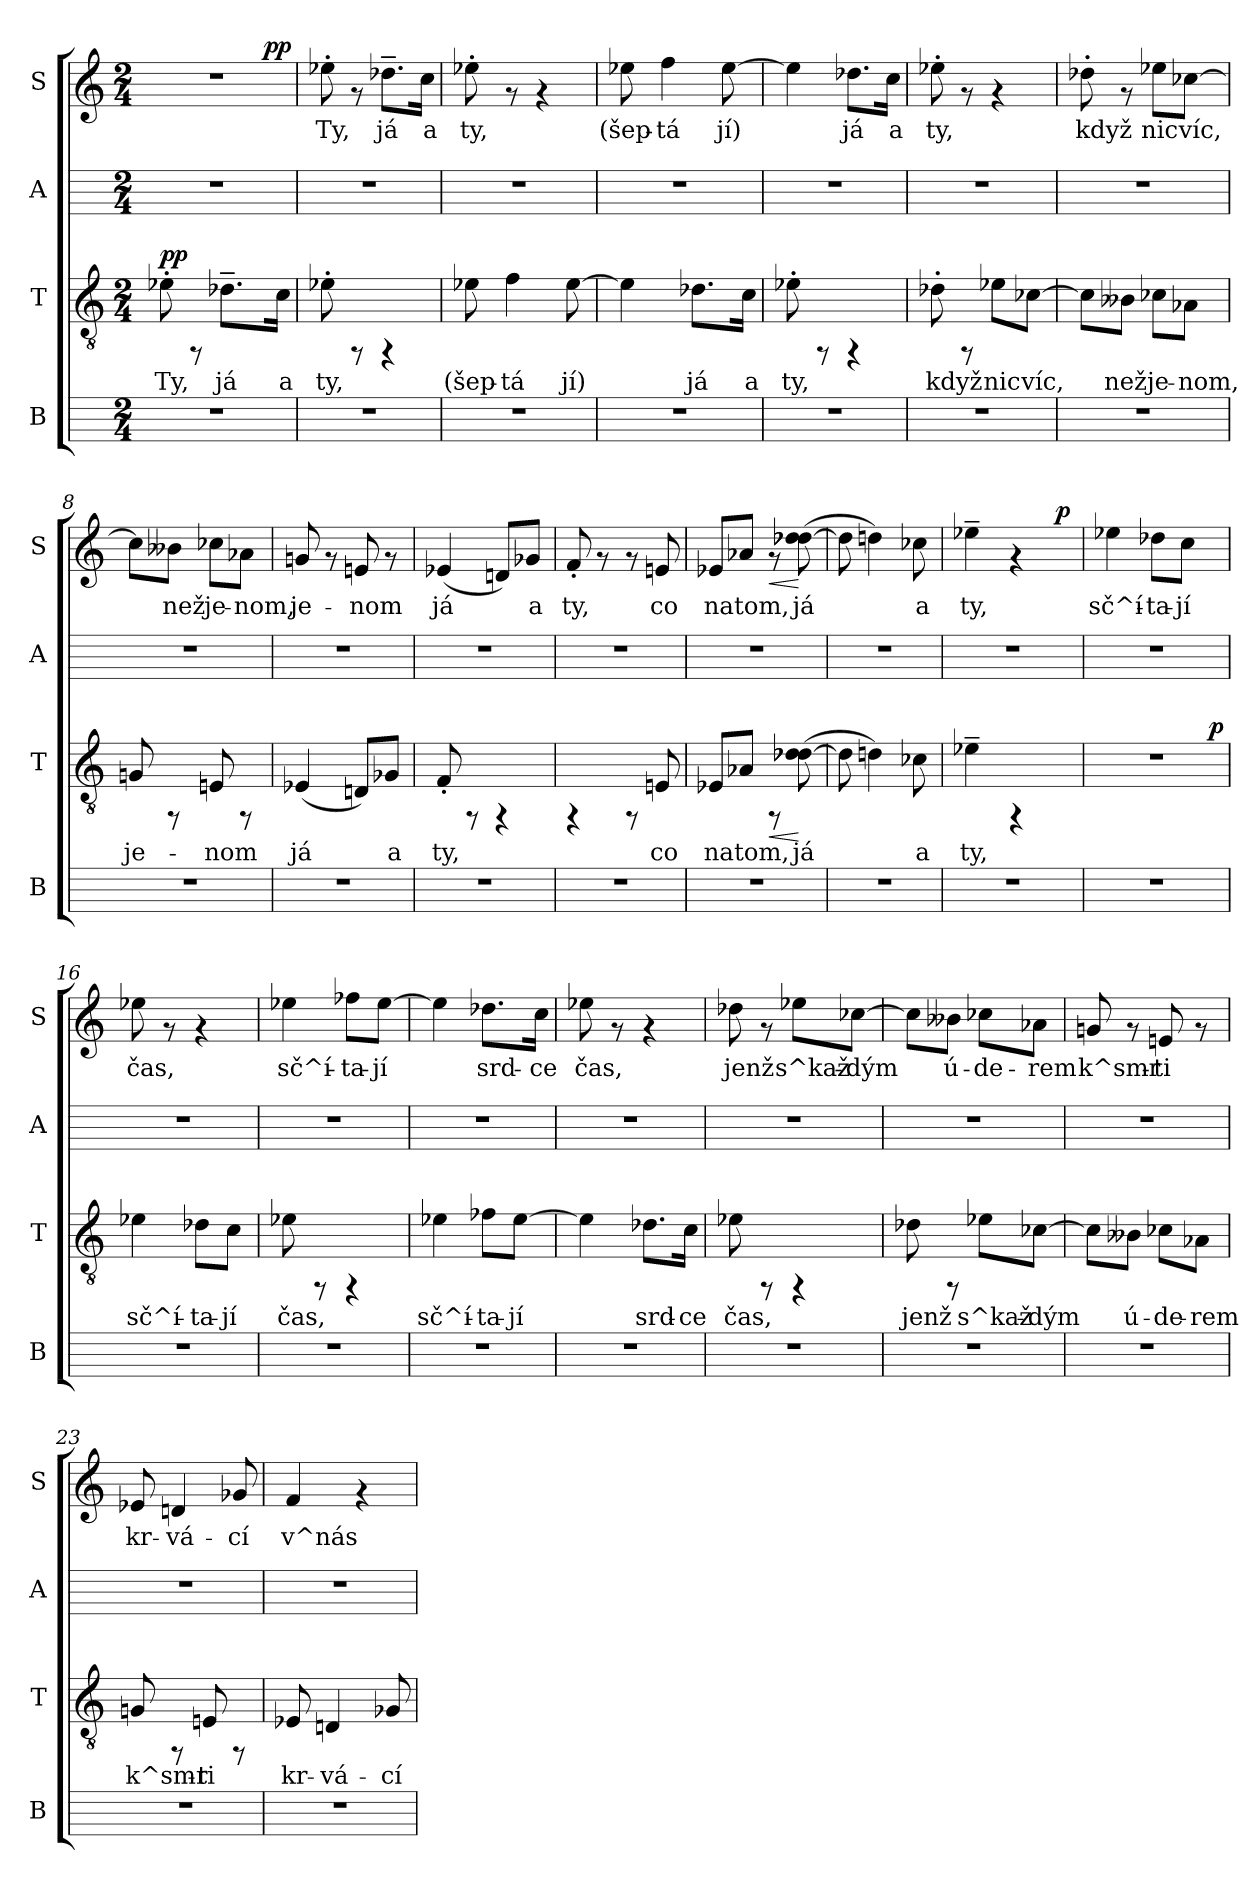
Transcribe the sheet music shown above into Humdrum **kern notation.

**kern	**kern	**text	**dynam	**kern	**kern	**text	**dynam
*part4	*part3	*part3	*part3	*part2	*part1	*part1	*part1
*staff4	*staff3	*staff3	*staff3	*staff2	*staff1	*staff1	*staff1
*I"B	*I"T	*	*	*I"A	*I"S	*	*
*I'B	*I'T	*	*	*I'A	*I'S	*	*
!!LO:PB:g=z
*stria5	*stria5	*	*	*stria5	*stria5	*	*
*	*clefGv2	*	*	*	*clefG2	*	*
*k[]	*k[]	*	*	*k[]	*k[]	*	*
*C:	*C:	*	*	*C:	*C:	*	*
*M2/4	*M2/4	*	*	*M2/4	*M2/4	*	*
=1	=1	=1	=1	=1	=1	=1	=1
!	!	!	!	!	!LO:TX:a:t=Robert Graves	!	!
!	!	!	!	!	!LO:TX:a:t=Allegretto	!	!
!	!	!LO:LY:b:cj	!LO:DY:a	!	!	!	!
*	*	*	*	*	*^	*	*
2r	8e-X'>\	Ty,	pp	2r	2r	4ryy	.	.
.	8rFF	.	.	.	.	.	.	.
!	!	!LO:LY:b:cj	!	!	!	!	!	!
.	8.d-X~>\L	já	.	.	.	8ryy	.	.
.	.	.	.	.	.	32ryy	.	.
!	!	!	!	!	!	!	!	!LO:DY:a
.	.	.	.	.	.	16.ryy	.	pp
!	!	!LO:LY:b:cj	!	!	!	!	!	!
.	16c\Jk	a	.	.	.	.	.	.
=2	=2	=2	=2	=2	=2	=2	=2	=2
!	!	!LO:LY:b:cj	!	!	!	!	!LO:LY:b:cj	!
*	*	*	*	*	*v	*v	*	*
2r	8e-X'>\	ty,	.	2r	8ee-X'>\	Ty,	.
.	8rFF	.	.	.	8rf	.	.
!	!	!	!	!	!	!LO:LY:b:cj	!
.	4rFF	.	.	.	8.dd-X~>\L	já	.
!	!	!	!	!	!	!LO:LY:b:cj	!
.	.	.	.	.	16cc\Jk	a	.
=3	=3	=3	=3	=3	=3	=3	=3
!	!	!LO:LY:b:cj	!	!	!	!LO:LY:b:cj	!
2r	8e-X\	(šep-	.	2r	8ee-X'>\	ty,	.
!	!	!LO:LY:b:cj	!	!	!	!	!
.	4f\	-tá	.	.	8rf	.	.
.	.	.	.	.	4rf	.	.
!	!	!LO:LY:b:cj	!	!	!	!	!
.	[>8e-\	jí)	.	.	.	.	.
=4	=4	=4	=4	=4	=4	=4	=4
!	!	!LO:LY:b:cj	!	!	!	!LO:LY:b:cj	!
2r	4e-\]	.	.	2r	8ee-X\	(šep-	.
!	!	!	!	!	!	!LO:LY:b:cj	!
.	.	.	.	.	4ff\	-tá	.
!	!	!LO:LY:b:cj	!	!	!	!	!
.	8.d-X\L	já	.	.	.	.	.
!	!	!	!	!	!	!LO:LY:b:cj	!
.	.	.	.	.	[>8ee-\	jí)	.
!	!	!LO:LY:b:cj	!	!	!	!	!
.	16c\Jk	a	.	.	.	.	.
=5	=5	=5	=5	=5	=5	=5	=5
!	!	!LO:LY:b:cj	!	!	!	!LO:LY:b:cj	!
2r	8e-X'>\	ty,	.	2r	4ee-\]	.	.
.	8rFF	.	.	.	.	.	.
!	!	!	!	!	!	!LO:LY:b:cj	!
.	4rFF	.	.	.	8.dd-X\L	já	.
!	!	!	!	!	!	!LO:LY:b:cj	!
.	.	.	.	.	16cc\Jk	a	.
=6	=6	=6	=6	=6	=6	=6	=6
!	!	!LO:LY:b:cj	!	!	!	!LO:LY:b:cj	!
2r	8d-X'>\	když	.	2r	8ee-X'>\	ty,	.
.	8rFF	.	.	.	8rf	.	.
!	!	!LO:LY:b:cj	!	!	!	!	!
.	8e-X\L	nic	.	.	4rf	.	.
!	!	!LO:LY:b:cj	!	!	!	!	!
.	[<8c-X\J	víc,	.	.	.	.	.
!!LO:LB:g=z
=7	=7	=7	=7	=7	=7	=7	=7
!	!	!LO:LY:b:cj	!	!	!	!LO:LY:b:cj	!
2r	8c-\L]	.	.	2r	8dd-X'>\	když	.
!	!	!LO:LY:b:cj	!	!	!	!	!
.	8B--X\J	než	.	.	8rf	.	.
!	!	!LO:LY:b:cj	!	!	!	!LO:LY:b:cj	!
.	8c-X\L	je-	.	.	8ee-X\L	nic	.
!	!	!LO:LY:b:cj	!	!	!	!LO:LY:b:cj	!
.	8A-X\J	-nom,	.	.	[>8cc-X\J	víc,	.
=8	=8	=8	=8	=8	=8	=8	=8
!	!	!LO:LY:b:cj	!	!	!	!LO:LY:b:cj	!
2r	8Gn/	je-	.	2r	8cc-\L]	.	.
!	!	!	!	!	!	!LO:LY:b:cj	!
.	8rFF	.	.	.	8b--X\J	než	.
!	!	!LO:LY:b:cj	!	!	!	!LO:LY:b:cj	!
.	8En/	-nom	.	.	8cc-X\L	je-	.
!	!	!	!	!	!	!LO:LY:b:cj	!
.	8rFF	.	.	.	8a-X\J	-nom,	.
=9	=9	=9	=9	=9	=9	=9	=9
!	!	!LO:LY:b:cj	!	!	!	!LO:LY:b:cj	!
2r	(<4E-X/	já	.	2r	8gn/	je-	.
.	.	.	.	.	8rf	.	.
!	!	!LO:LY:b:cj	!	!	!	!LO:LY:b:cj	!
.	8Dn/L)	.	.	.	8en/	-nom	.
!	!	!LO:LY:b:cj	!	!	!	!	!
.	8G-X/J	a	.	.	8rf	.	.
=10	=10	=10	=10	=10	=10	=10	=10
!	!	!LO:LY:b:cj	!	!	!	!LO:LY:b:cj	!
2r	8F'</	ty,	.	2r	(<4e-X/	já	.
.	8rFF	.	.	.	.	.	.
!	!	!	!	!	!	!LO:LY:b:cj	!
.	4rFF	.	.	.	8dn/L)	.	.
!	!	!	!	!	!	!LO:LY:b:cj	!
.	.	.	.	.	8g-X/J	a	.
=11	=11	=11	=11	=11	=11	=11	=11
!	!	!	!	!	!	!LO:LY:b:cj	!
2r	4rFF	.	.	2r	8f'</	ty,	.
.	.	.	.	.	8rf	.	.
.	8rFF	.	.	.	8rf	.	.
!	!	!LO:LY:b:cj	!	!	!	!LO:LY:b:cj	!
.	8En/	co	.	.	8en/	co	.
=12	=12	=12	=12	=12	=12	=12	=12
!	!	!LO:LY:b:cj	!	!	!	!LO:LY:b:cj	!
2r	8E-X/L	na	.	2r	8e-X/L	na	.
!	!	!LO:LY:b:cj	!	!	!	!LO:LY:b:cj	!
.	8A-X/J	tom,	.	.	8a-X/J	tom,	.
!	!	!	!LO:HP:b	!	!	!	!LO:HP:b
.	8rFF	.	<	.	8rf	.	<
!	!	!LO:LY:b:cj	!	!	!	!LO:LY:b:cj	!
.	(>8d-X\ [>8d-X\	já	[	.	(>8dd-X\ [>8dd-X\	já	[
=13	=13	=13	=13	=13	=13	=13	=13
!	!	!LO:LY:b:cj	!	!	!	!LO:LY:b:cj	!
2r	8d-\]	.	.	2r	8dd-\]	.	.
!	!	!LO:LY:b:cj	!	!	!	!LO:LY:b:cj	!
.	4dn\)	.	.	.	4ddn\)	.	.
!	!	!LO:LY:b:cj	!	!	!	!LO:LY:b:cj	!
.	8c-X\	a	.	.	8cc-X\	a	.
!!LO:LB:g=z
=14	=14	=14	=14	=14	=14	=14	=14
!	!	!LO:LY:b:cj	!	!	!	!LO:LY:b:cj	!
*	*	*	*	*	*^	*	*
2r	4e-X~>\	ty,	.	2r	4ee-X~>\	4ryy	ty,	.
.	4rFF	.	.	.	4rf	8ryy	.	.
.	.	.	.	.	.	32.ryy	.	.
!	!	!	!	!	!	!	!	!LO:DY:a
.	.	.	.	.	.	16ryy	.	p
.	.	.	.	.	.	64ryy	.	.
=15	=15	=15	=15	=15	=15	=15	=15	=15
!	!	!	!	!	!	!	!LO:LY:b:cj	!
*	*^	*	*	*	*v	*v	*	*
2r	2r	4ryy	.	.	2r	4ee-X\	sč^í-	.
!	!	!	!	!	!	!	!LO:LY:b:cj	!
.	.	8ryy	.	.	.	8dd-X\L	-ta-	.
!	!	!	!	!	!	!	!LO:LY:b:cj	!
.	.	16ryy	.	.	.	8cc\J	-jí	.
.	.	64ryy	.	.	.	.	.	.
!	!	!	!	!LO:DY:a	!	!	!	!
.	.	32.ryy	.	p	.	.	.	.
=16	=16	=16	=16	=16	=16	=16	=16	=16
!	!	!	!LO:LY:b:cj	!	!	!	!LO:LY:b:cj	!
*	*v	*v	*	*	*	*	*	*
2r	4e-X\	sč^í-	.	2r	8ee-X\	čas,	.
.	.	.	.	.	8rf	.	.
!	!	!LO:LY:b:cj	!	!	!	!	!
.	8d-X\L	-ta-	.	.	4rf	.	.
!	!	!LO:LY:b:cj	!	!	!	!	!
.	8c\J	-jí	.	.	.	.	.
=17	=17	=17	=17	=17	=17	=17	=17
!	!	!LO:LY:b:cj	!	!	!	!LO:LY:b:cj	!
2r	8e-X\	čas,	.	2r	4ee-X\	sč^í-	.
.	8rFF	.	.	.	.	.	.
!	!	!	!	!	!	!LO:LY:b:cj	!
.	4rFF	.	.	.	8ff-X\L	-ta-	.
!	!	!	!	!	!	!LO:LY:b:cj	!
.	.	.	.	.	[>8ee-\J	-jí	.
=18	=18	=18	=18	=18	=18	=18	=18
!	!	!LO:LY:b:cj	!	!	!	!LO:LY:b:cj	!
2r	4e-X\	sč^í-	.	2r	4ee-\]	.	.
!	!	!LO:LY:b:cj	!	!	!	!LO:LY:b:cj	!
.	8f-X\L	-ta-	.	.	8.dd-X\L	srd-	.
!	!	!LO:LY:b:cj	!	!	!	!	!
.	[>8e-\J	-jí	.	.	.	.	.
!	!	!	!	!	!	!LO:LY:b:cj	!
.	.	.	.	.	16cc\Jk	-ce	.
=19	=19	=19	=19	=19	=19	=19	=19
!	!	!LO:LY:b:cj	!	!	!	!LO:LY:b:cj	!
2r	4e-\]	.	.	2r	8ee-X\	čas,	.
.	.	.	.	.	8rf	.	.
!	!	!LO:LY:b:cj	!	!	!	!	!
.	8.d-X\L	srd-	.	.	4rf	.	.
!	!	!LO:LY:b:cj	!	!	!	!	!
.	16c\Jk	-ce	.	.	.	.	.
=20	=20	=20	=20	=20	=20	=20	=20
!	!	!LO:LY:b:cj	!	!	!	!LO:LY:b:cj	!
2r	8e-X\	čas,	.	2r	8dd-X\	jenž	.
.	8rFF	.	.	.	8rf	.	.
!	!	!	!	!	!	!LO:LY:b:cj	!
.	4rFF	.	.	.	8ee-X\L	s^kaž-	.
!	!	!	!	!	!	!LO:LY:b:cj	!
.	.	.	.	.	[<8cc-X\J	-dým	.
!!LO:LB:g=z
=21	=21	=21	=21	=21	=21	=21	=21
!	!	!LO:LY:b:cj	!	!	!	!LO:LY:b:cj	!
2r	8d-X\	jenž	.	2r	8cc-\L]	.	.
!	!	!	!	!	!	!LO:LY:b:cj	!
.	8rFF	.	.	.	8b--X\J	ú-	.
!	!	!LO:LY:b:cj	!	!	!	!LO:LY:b:cj	!
.	8e-X\L	s^kaž-	.	.	8cc-X\L	-de-	.
!	!	!LO:LY:b:cj	!	!	!	!LO:LY:b:cj	!
.	[>8c-X\J	-dým	.	.	8a-X\J	-rem	.
=22	=22	=22	=22	=22	=22	=22	=22
!	!	!LO:LY:b:cj	!	!	!	!LO:LY:b:cj	!
2r	8c-\L]	.	.	2r	8gn/	k^smr-	.
!	!	!LO:LY:b:cj	!	!	!	!	!
.	8B--X\J	ú-	.	.	8rf	.	.
!	!	!LO:LY:b:cj	!	!	!	!LO:LY:b:cj	!
.	8c-X\L	-de-	.	.	8en/	-ti	.
!	!	!LO:LY:b:cj	!	!	!	!	!
.	8A-X\J	-rem	.	.	8rf	.	.
=23	=23	=23	=23	=23	=23	=23	=23
!	!	!LO:LY:b:cj	!	!	!	!LO:LY:b:cj	!
2r	8Gn/	k^smr-	.	2r	8e-X/	kr-	.
!	!	!	!	!	!	!LO:LY:b:cj	!
.	8rFF	.	.	.	4dn/	-vá-	.
!	!	!LO:LY:b:cj	!	!	!	!	!
.	8En/	-ti	.	.	.	.	.
!	!	!	!	!	!	!LO:LY:b:cj	!
.	8rFF	.	.	.	8g-X/	-cí	.
=24	=24	=24	=24	=24	=24	=24	=24
!	!	!LO:LY:b:cj	!	!	!	!LO:LY:b:cj	!
2r	8E-X/	kr-	.	2r	4f/	v^nás	.
!	!	!LO:LY:b:cj	!	!	!	!	!
.	4Dn/	-vá-	.	.	.	.	.
.	.	.	.	.	4rf	.	.
!	!	!LO:LY:b:cj	!	!	!	!	!
.	8G-X/	-cí	.	.	.	.	.
=	=	=	=	=	=	=	=
*-	*-	*-	*-	*-	*-	*-	*-
